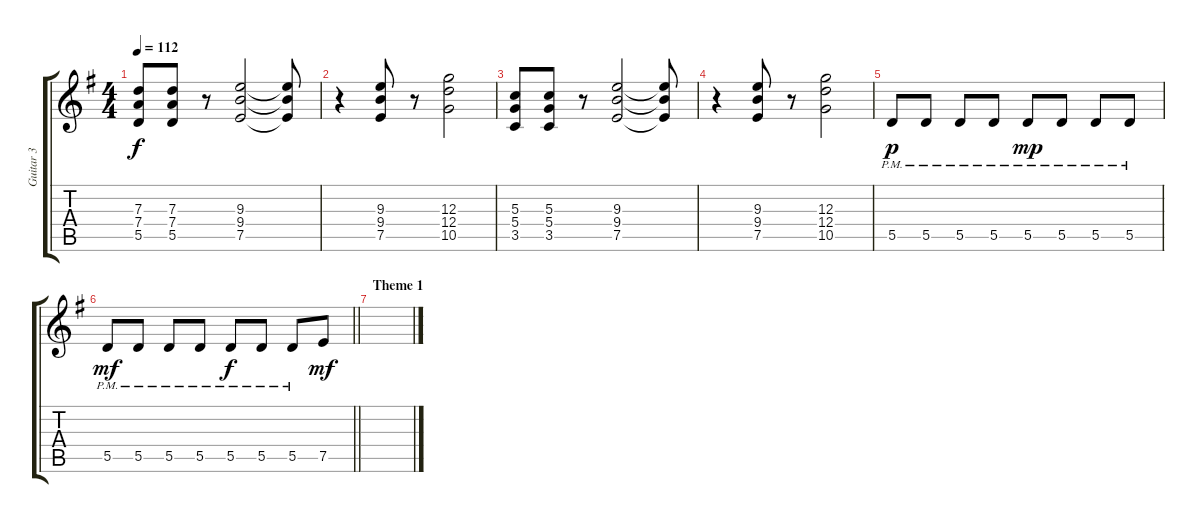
\track ("Guitar 3" "Guitar 3") {instrument overdrivenguitar}
\staff {score tabs}
\tuning (E4 B3 G3 D3 A2 E2) {hide}
\ts (4 4)
\tempo 112
\clef g2
\ks eminor
(7.3 7.4 5.5).8{dy f} (7.3 7.4 5.5).8 r.8 (9.3 9.4 7.5).2 (9.3{t} 9.4{t} 7.5{t}).8 |
r.4 (9.3 9.4 7.5).8 r.8 (12.3 12.4 10.5).2 |
(5.3 5.4 3.5).8 (5.3 5.4 3.5).8 r.8 (9.3 9.4 7.5).2 (9.3{t} 9.4{t} 7.5{t}).8 |
r.4 (9.3 9.4 7.5).8 r.8 (12.3 12.4 10.5).2 |
5.5{pm}.8{dy p} 5.5{pm}.8 5.5{pm}.8 5.5{pm}.8 5.5{pm}.8{dy mp} 5.5{pm}.8 5.5{pm}.8 5.5{pm}.8 |
\barLineRight lightlight
5.5{pm}.8{dy mf} 5.5{pm}.8 5.5{pm}.8 5.5{pm}.8 5.5{pm}.8{dy f} 5.5{pm}.8 5.5{pm}.8 7.5.8{dy mf} |
\section ("" "Theme 1")
